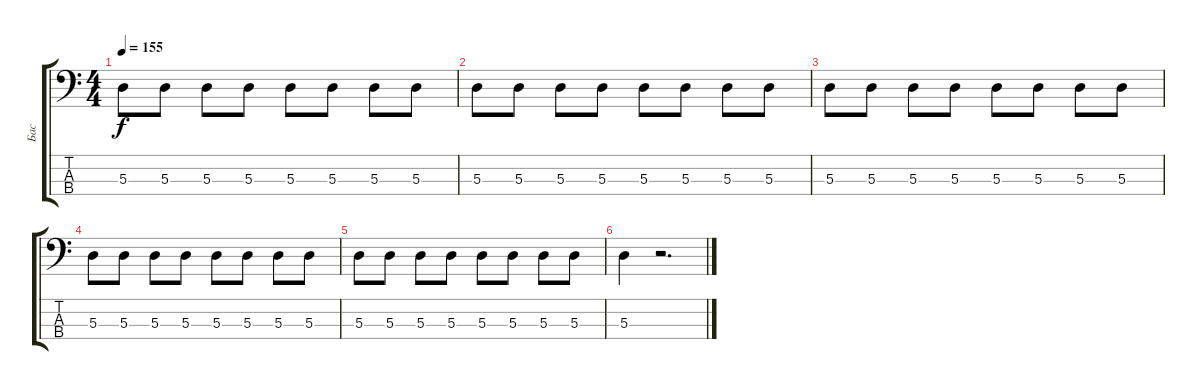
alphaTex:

\track ("Бас" "Бас") {instrument electricbasspick}
\staff {score tabs}
\tuning (G2 D2 A1 E1) {hide}
\ts (4 4)
\tempo 155
\clef f4
\ks c
5.3.8{dy f} 5.3.8 5.3.8 5.3.8 5.3.8 5.3.8 5.3.8 5.3.8 |
5.3.8 5.3.8 5.3.8 5.3.8 5.3.8 5.3.8 5.3.8 5.3.8 |
5.3.8 5.3.8 5.3.8 5.3.8 5.3.8 5.3.8 5.3.8 5.3.8 |
5.3.8 5.3.8 5.3.8 5.3.8 5.3.8 5.3.8 5.3.8 5.3.8 |
5.3.8 5.3.8 5.3.8 5.3.8 5.3.8 5.3.8 5.3.8 5.3.8 |
5.3.4 r.2{d}
